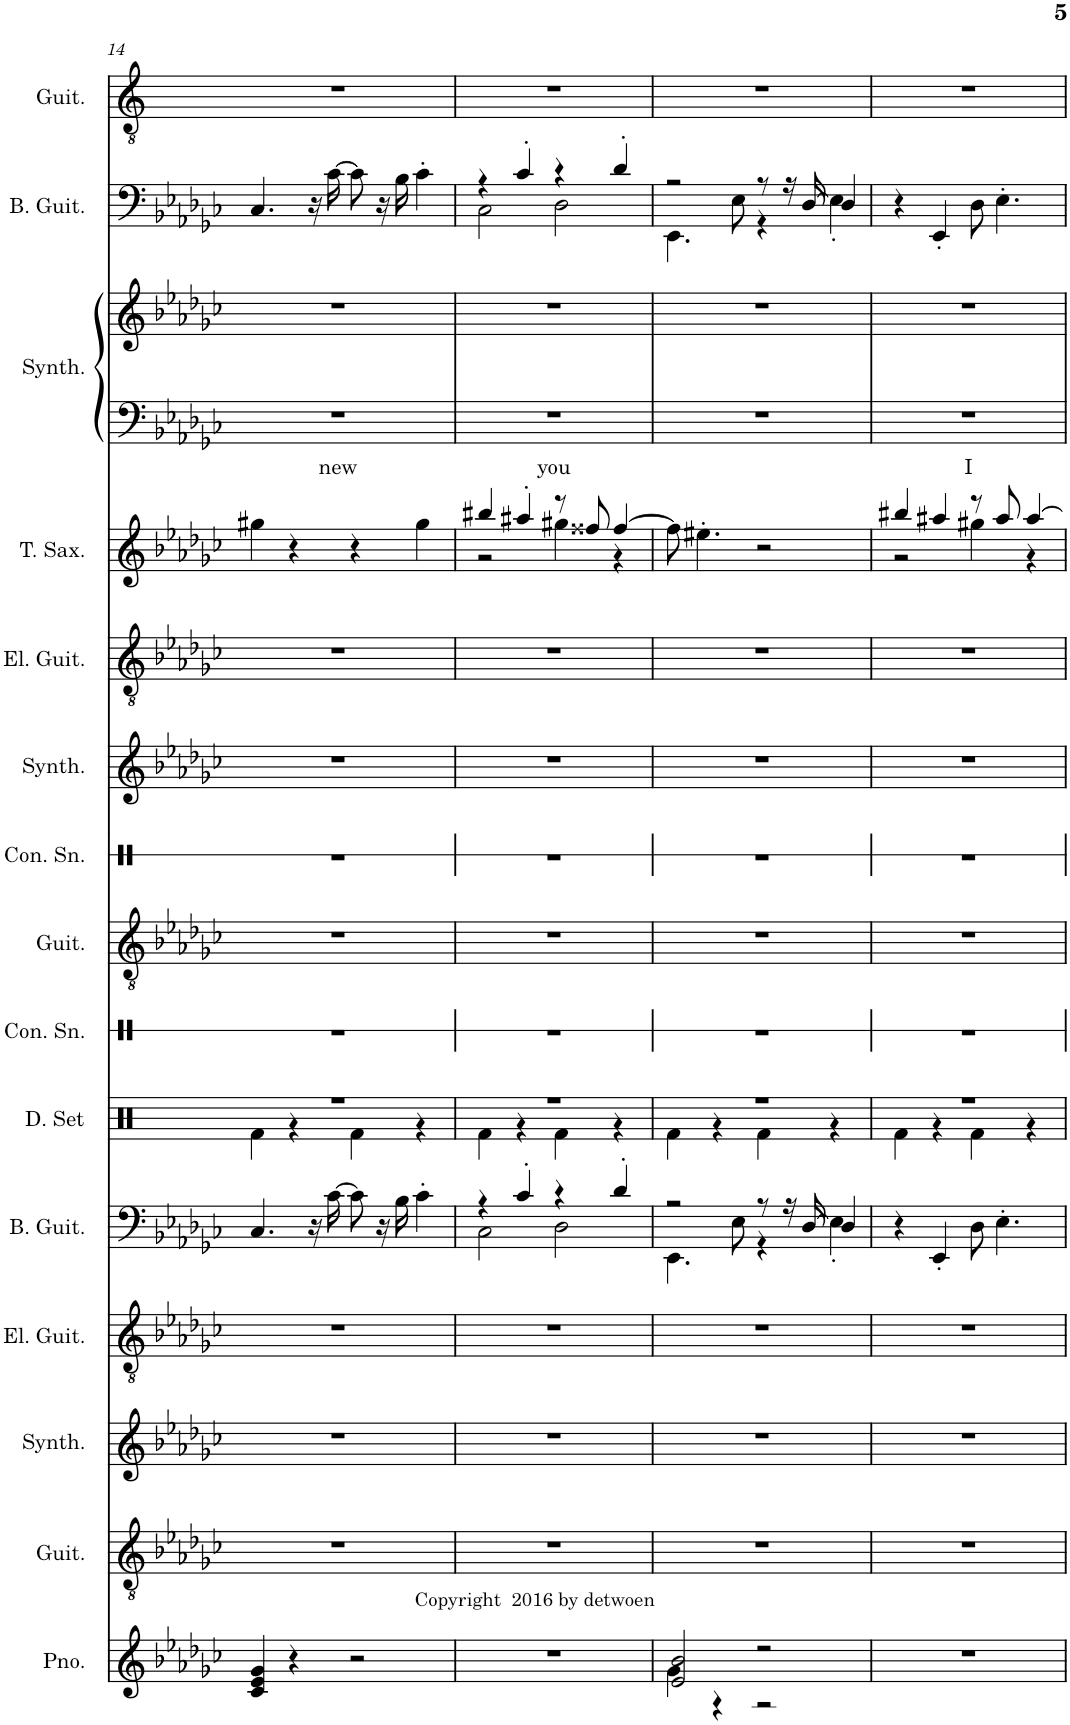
**kern	**kern	**kern	**kern	**kern	**kern	**kern	**kern	**kern	**kern	**kern	**kern	**kern	**text	**kern	**kern	**kern
*part15	*part14	*part13	*part12	*part11	*part10	*part9	*part8	*part7	*part6	*part5	*part4	*part3	*part3	*part3	*part2	*part1
*staff16	*staff15	*staff14	*staff13	*staff12	*staff11	*staff10	*staff9	*staff8	*staff7	*staff6	*staff5	*staff4	*staff4	*staff3	*staff2	*staff1
*I"Piano	*I"Acoustic Guitar	*I"Effect Synthesizer	*I"Electric Guitar	*I"Bass Guitar	*I"Drumset	*I"Concert Snare Drum	*I"Acoustic Guitar	*I"Concert Snare Drum	*I"Pad Synthesizer	*I"Electric Guitar	*I"Tenor Saxophone	*I"Pad Synthesizer	*	*	*I"Bass Guitar	*I"Acoustic Guitar, untitled
*I'Pno.	*I'Guit.	*I'Synth.	*I'El. Guit.	*I'B. Guit.	*I'D. Set	*I'Con. Sn.	*I'Guit.	*I'Con. Sn.	*I'Synth.	*I'El. Guit.	*I'T. Sax.	*I'Synth.	*	*	*I'B. Guit.	*I'Guit.
!!LO:PB:g=z
*clefG2	*clefGv2	*clefG2	*clefGv2	*clefF4	*clefX	*clefX	*clefGv2	*clefX	*clefG2	*clefGv2	*clefG2	*clefF4	*	*clefG2	*clefF4	*clefGv2
*	*	*	*	*Trd7c12	*	*	*	*	*	*	*Trd8c14	*	*	*	*Trd7c12	*
*k[b-e-a-d-g-c-]	*k[b-e-a-d-g-c-]	*k[b-e-a-d-g-c-]	*k[b-e-a-d-g-c-]	*k[b-e-a-d-g-c-]	*k[]	*k[b-e-a-d-g-c-]	*k[b-e-a-d-g-c-]	*k[b-e-a-d-g-c-]	*k[b-e-a-d-g-c-]	*k[b-e-a-d-g-c-]	*k[b-e-a-d-g-c-]	*k[b-e-a-d-g-c-]	*	*k[b-e-a-d-g-c-]	*k[b-e-a-d-g-c-]	*k[b-e-a-d-g-c-]
*M4/4	*M4/4	*M4/4	*M4/4	*M4/4	*M4/4	*M4/4	*M4/4	*M4/4	*M4/4	*M4/4	*M4/4	*M4/4	*	*M4/4	*M4/4	*M4/4
=14	=14	=14	=14	=14	=14	=14	=14	=14	=14	=14	=14	=14	=14	=14	=14	=14
*	*	*	*	*	*^	*	*	*	*	*	*	*	*	*	*	*
!	!	!	!	!	!	!	!	!	!	!	!	!	!	!LO:LY:b	!	!	!
4c-/ 4e-/ 4g-/	1r	1r	1r	4.C-/	1r	4Rf\	1r	1r	1r	1r	1r	4gg#X\	1r	new	1r	4.C-/	1r
4r	.	.	.	.	.	4r	.	.	.	.	.	4r	.	.	.	.	.
.	.	.	.	16r	.	.	.	.	.	.	.	.	.	.	.	16r	.
.	.	.	.	[16c-\	.	.	.	.	.	.	.	.	.	.	.	[16c-\	.
2r	.	.	.	8c-\]	.	4Rf\	.	.	.	.	.	4r	.	.	.	8c-\]	.
.	.	.	.	16r	.	.	.	.	.	.	.	.	.	.	.	16r	.
.	.	.	.	16B-\	.	.	.	.	.	.	.	.	.	.	.	16B-\	.
.	.	.	.	4c-'\	.	4r	.	.	.	.	.	4gg#\	.	.	.	4c-'\	.
=15	=15	=15	=15	=15	=15	=15	=15	=15	=15	=15	=15	=15	=15	=15	=15	=15	=15
*	*	*	*	*^	*	*	*	*	*	*	*	*^	*	*	*	*	*
!	!	!	!	!	!	!	!	!	!	!	!	!	!	!	!	!LO:LY:b	!	!	!
*	*	*	*	*	*	*	*	*	*	*	*	*	*	*	*	*	*	*^	*
1r	1r	1r	1r	4r	2C-\	1r	4Rf\	1r	1r	1r	1r	1r	4bb#X/	2r	1r	you	1r	4r	2C-\	1r
.	.	.	.	4c-'/	.	.	4r	.	.	.	.	.	4aa#X'/	.	.	.	.	4c-'/	.	.
.	.	.	.	4r	2D-\	.	4Rf\	.	.	.	.	.	8r	4gg#X\	.	.	.	4r	2D-\	.
.	.	.	.	.	.	.	.	.	.	.	.	.	8ff##X/	.	.	.	.	.	.	.
.	.	.	.	4d-'/	.	.	4r	.	.	.	.	.	[4ff##/	4r	.	.	.	4d-'/	.	.
*	*	*	*	*	*	*	*	*	*	*	*	*	*v	*v	*	*	*	*	*	*
=16	=16	=16	=16	=16	=16	=16	=16	=16	=16	=16	=16	=16	=16	=16	=16	=16	=16	=16	=16
*^	*	*	*	*	*	*	*	*	*	*	*	*	*	*	*	*	*	*	*
2e-/ 2b-/	4g-\	1r	1r	1r	2r	4.EE-\	1r	4Rf\	1r	1r	1r	1r	1r	8ff##\]	1r	.	1r	2r	4.EE-\	1r
.	.	.	.	.	.	.	.	.	.	.	.	.	.	4.ee#X'\	.	.	.	.	.	.
.	4r	.	.	.	.	.	.	4r	.	.	.	.	.	.	.	.	.	.	.	.
.	.	.	.	.	.	8E-\	.	.	.	.	.	.	.	.	.	.	.	.	8E-\	.
2r	2r	.	.	.	8r	4r	.	4Rf\	.	.	.	.	.	2r	.	.	.	8r	4r	.
.	.	.	.	.	16r	.	.	.	.	.	.	.	.	.	.	.	.	16r	.	.
.	.	.	.	.	[16D-/	.	.	.	.	.	.	.	.	.	.	.	.	[16D-/	.	.
.	.	.	.	.	4D-/]	4E-'\	.	4r	.	.	.	.	.	.	.	.	.	4D-/]	4E-'\	.
*v	*v	*	*	*	*	*	*	*	*	*	*	*	*	*	*	*	*	*	*	*
=17	=17	=17	=17	=17	=17	=17	=17	=17	=17	=17	=17	=17	=17	=17	=17	=17	=17	=17	=17
*	*	*	*	*	*	*	*	*	*	*	*	*	*^	*	*	*	*	*	*
!	!	!	!	!	!	!	!	!	!	!	!	!	!	!	!	!LO:LY:b	!	!	!	!
*	*	*	*	*v	*v	*	*	*	*	*	*	*	*	*	*	*	*	*v	*v	*
1r	1r	1r	1r	4r	1r	4Rf\	1r	1r	1r	1r	1r	4bb#X/	2r	1r	I	1r	4r	1r
.	.	.	.	4EE-'/	.	4r	.	.	.	.	.	4aa#X/	.	.	.	.	4EE-'/	.
.	.	.	.	8D-\	.	4Rf\	.	.	.	.	.	8r	4gg#X\	.	.	.	8D-\	.
.	.	.	.	4.E-'\	.	.	.	.	.	.	.	8aa#/	.	.	.	.	4.E-'\	.
.	.	.	.	.	.	4r	.	.	.	.	.	[4aa#/	4r	.	.	.	.	.
*	*	*	*	*	*v	*v	*	*	*	*	*	*v	*v	*	*	*	*	*
=	=	=	=	=	=	=	=	=	=	=	=	=	=	=	=	=
*-	*-	*-	*-	*-	*-	*-	*-	*-	*-	*-	*-	*-	*-	*-	*-	*-
